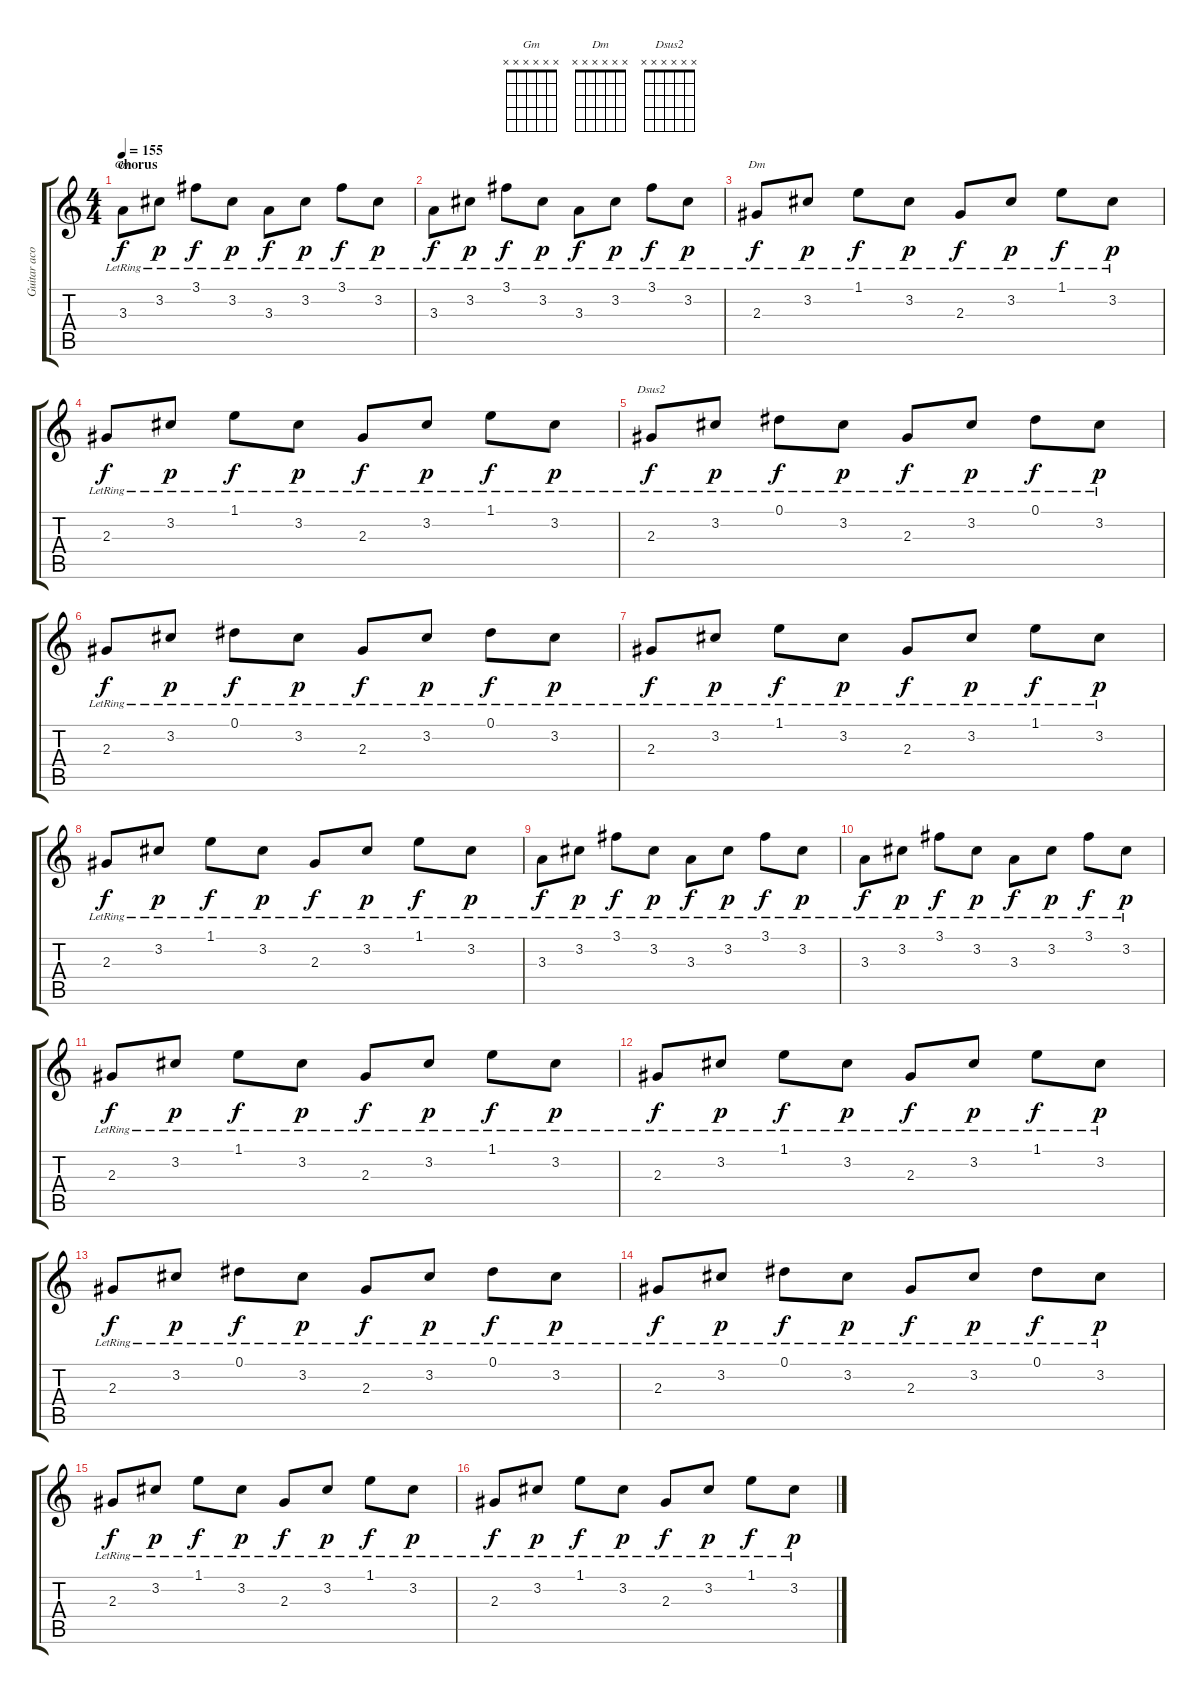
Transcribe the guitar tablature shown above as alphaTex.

\track ("Guitar acoustic [Daron]" "Guitar aco") {instrument electricguitarjazz}
\staff {score tabs}
\tuning (Eb4 Bb3 Gb3 Db3 Ab2 Db2) {hide}
\chord ("Gm" x x x x x x)
\chord ("Dm" x x x x x x)
\chord ("Dsus2" x x x x x x)
\ts (4 4)
\section ("" "chorus")
\tempo 155
\clef g2
\ks c
3.3{lr}.8{ch "Gm" dy f} 3.2{lr}.8{dy p} 3.1{lr}.8{dy f} 3.2{lr}.8{dy p} 3.3{lr}.8{dy f} 3.2{lr}.8{dy p} 3.1{lr}.8{dy f} 3.2{lr}.8{dy p} |
3.3{lr}.8{dy f} 3.2{lr}.8{dy p} 3.1{lr}.8{dy f} 3.2{lr}.8{dy p} 3.3{lr}.8{dy f} 3.2{lr}.8{dy p} 3.1{lr}.8{dy f} 3.2{lr}.8{dy p} |
2.3{lr}.8{ch "Dm" dy f} 3.2{lr}.8{dy p} 1.1{lr}.8{dy f} 3.2{lr}.8{dy p} 2.3{lr}.8{dy f} 3.2{lr}.8{dy p} 1.1{lr}.8{dy f} 3.2{lr}.8{dy p} |
2.3{lr}.8{dy f} 3.2{lr}.8{dy p} 1.1{lr}.8{dy f} 3.2{lr}.8{dy p} 2.3{lr}.8{dy f} 3.2{lr}.8{dy p} 1.1{lr}.8{dy f} 3.2{lr}.8{dy p} |
2.3{lr}.8{ch "Dsus2" dy f} 3.2{lr}.8{dy p} 0.1{lr}.8{dy f} 3.2{lr}.8{dy p} 2.3{lr}.8{dy f} 3.2{lr}.8{dy p} 0.1{lr}.8{dy f} 3.2{lr}.8{dy p} |
2.3{lr}.8{dy f} 3.2{lr}.8{dy p} 0.1{lr}.8{dy f} 3.2{lr}.8{dy p} 2.3{lr}.8{dy f} 3.2{lr}.8{dy p} 0.1{lr}.8{dy f} 3.2{lr}.8{dy p} |
2.3{lr}.8{dy f} 3.2{lr}.8{dy p} 1.1{lr}.8{dy f} 3.2{lr}.8{dy p} 2.3{lr}.8{dy f} 3.2{lr}.8{dy p} 1.1{lr}.8{dy f} 3.2{lr}.8{dy p} |
2.3{lr}.8{dy f} 3.2{lr}.8{dy p} 1.1{lr}.8{dy f} 3.2{lr}.8{dy p} 2.3{lr}.8{dy f} 3.2{lr}.8{dy p} 1.1{lr}.8{dy f} 3.2{lr}.8{dy p} |
3.3{lr}.8{dy f} 3.2{lr}.8{dy p} 3.1{lr}.8{dy f} 3.2{lr}.8{dy p} 3.3{lr}.8{dy f} 3.2{lr}.8{dy p} 3.1{lr}.8{dy f} 3.2{lr}.8{dy p} |
3.3{lr}.8{dy f} 3.2{lr}.8{dy p} 3.1{lr}.8{dy f} 3.2{lr}.8{dy p} 3.3{lr}.8{dy f} 3.2{lr}.8{dy p} 3.1{lr}.8{dy f} 3.2{lr}.8{dy p} |
2.3{lr}.8{dy f} 3.2{lr}.8{dy p} 1.1{lr}.8{dy f} 3.2{lr}.8{dy p} 2.3{lr}.8{dy f} 3.2{lr}.8{dy p} 1.1{lr}.8{dy f} 3.2{lr}.8{dy p} |
2.3{lr}.8{dy f} 3.2{lr}.8{dy p} 1.1{lr}.8{dy f} 3.2{lr}.8{dy p} 2.3{lr}.8{dy f} 3.2{lr}.8{dy p} 1.1{lr}.8{dy f} 3.2{lr}.8{dy p} |
2.3{lr}.8{dy f} 3.2{lr}.8{dy p} 0.1{lr}.8{dy f} 3.2{lr}.8{dy p} 2.3{lr}.8{dy f} 3.2{lr}.8{dy p} 0.1{lr}.8{dy f} 3.2{lr}.8{dy p} |
2.3{lr}.8{dy f} 3.2{lr}.8{dy p} 0.1{lr}.8{dy f} 3.2{lr}.8{dy p} 2.3{lr}.8{dy f} 3.2{lr}.8{dy p} 0.1{lr}.8{dy f} 3.2{lr}.8{dy p} |
2.3{lr}.8{dy f} 3.2{lr}.8{dy p} 1.1{lr}.8{dy f} 3.2{lr}.8{dy p} 2.3{lr}.8{dy f} 3.2{lr}.8{dy p} 1.1{lr}.8{dy f} 3.2{lr}.8{dy p} |
2.3{lr}.8{dy f} 3.2{lr}.8{dy p} 1.1{lr}.8{dy f} 3.2{lr}.8{dy p} 2.3{lr}.8{dy f} 3.2{lr}.8{dy p} 1.1{lr}.8{dy f} 3.2{lr}.8{dy p}
